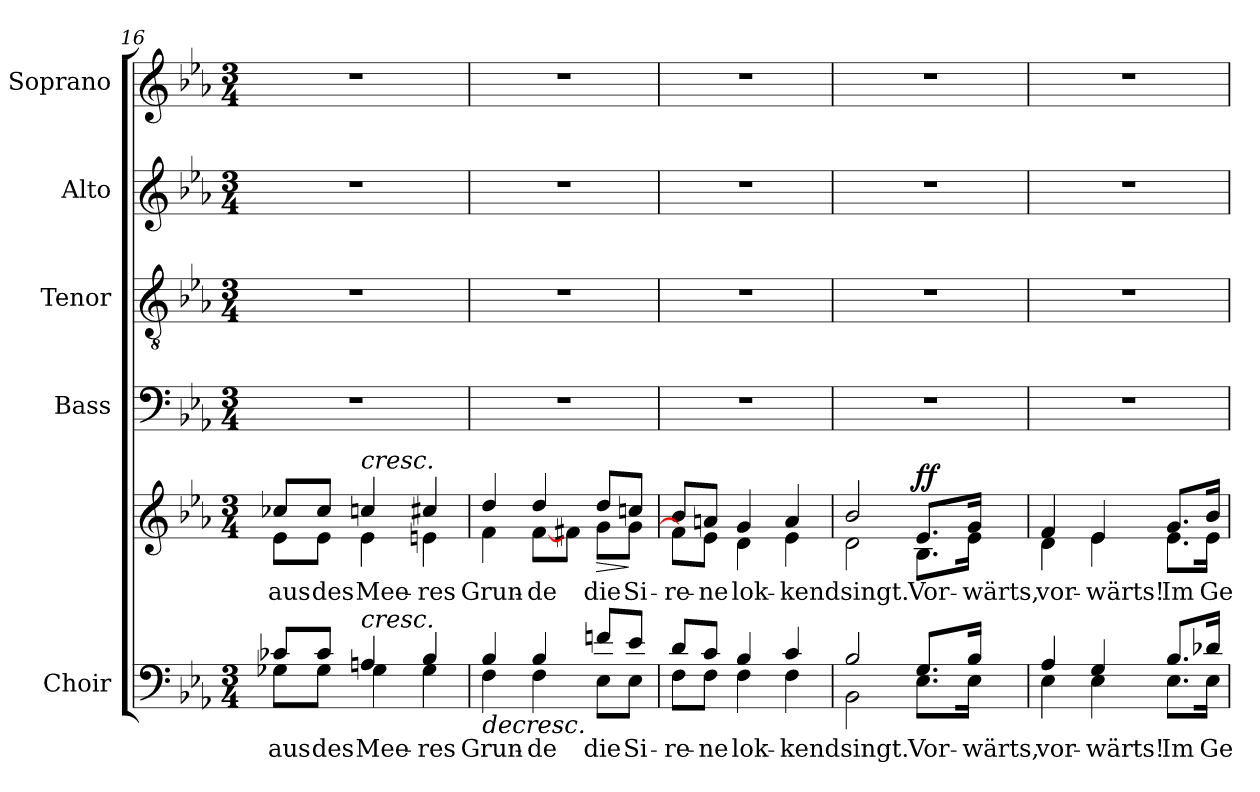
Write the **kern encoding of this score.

**kern	**text	**kern	**text	**dynam	**kern	**kern	**kern	**kern
*part5	*part5	*part5	*part5	*part5	*part4	*part3	*part2	*part1
*staff6	*staff6	*staff5	*staff5	*staff5/6	*staff4	*staff3	*staff2	*staff1
*I"Choir	*	*	*	*	*I"Bass	*I"Tenor	*I"Alto	*I"Soprano
*I'Choir	*	*	*	*	*I'B.	*I'T.	*I'A.	*I'S.
*clefF4	*	*clefG2	*	*	*clefF4	*clefGv2	*clefG2	*clefG2
*	*	*	*	*	*	*ITrd7c12	*	*
*k[b-e-a-]	*	*k[b-e-a-]	*	*	*k[b-e-a-]	*k[b-e-a-]	*k[b-e-a-]	*k[b-e-a-]
*E-:	*	*E-:	*	*	*E-:	*E-:	*E-:	*E-:
*M3/4	*	*M3/4	*	*	*M3/4	*M3/4	*M3/4	*M3/4
=16	=16	=16	=16	=16	=16	=16	=16	=16
!	!LO:LY:b:color=#000000	!	!	!	!	!	!	!
*^	*	*	*	*	*	*	*	*
!	!	!	!	!LO:LY:b:color=#000000	!	!LO:N:vis=1	!LO:N:vis=1	!LO:N:vis=1	!LO:N:vis=1
*	*	*	*^	*	*	*	*	*	*
8c-Xi/L	8G-Xi\L	aus	8cc-Xi/L	8e-i\L	aus	.	2.r	2.r	2.r	2.r
!	!	!LO:LY:b:color=#000000	!	!	!	!	!	!	!	!
!	!	!	!	!	!LO:LY:b:color=#000000	!	!	!	!	!
8c-i/J	8G-i\J	des	8cc-i/J	8e-i\J	des	.	.	.	.	.
!	!	!LO:LY:b:color=#000000	!	!	!	!	!	!	!	!
!	!	!	!LO:TX:a:i:t=cresc.	!	!	!	!	!	!	!
!LO:TX:a:i:t=cresc.	!	!	!	!	!	!	!	!	!	!
!	!	!	!	!	!LO:LY:b:color=#000000	!	!	!	!	!
4Ani/	4G-i\	Mee-	4ccni/	4e-i\	Mee-	.	.	.	.	.
!	!	!LO:LY:b:color=#000000	!	!	!	!	!	!	!	!
!	!	!	!	!	!LO:LY:b:color=#000000	!	!	!	!	!
4B-i/	4G-i\	-res	4cc#Xi/	4eni\	-res	.	.	.	.	.
!!LO:PB:g=z
=17	=17	=17	=17	=17	=17	=17	=17	=17	=17	=17
!	!	!LO:LY:b:color=#000000	!	!	!	!LO:HP:b=2	!	!	!	!
!	!	!	!	!	!LO:LY:b:color=#000000	!	!LO:N:vis=1	!LO:N:vis=1	!LO:N:vis=1	!LO:N:vis=1
4B-i/	4Fi\	Grun-	4ddi/	4fi\	Grun-	>	2.r	2.r	2.r	2.r
!	!	!LO:LY:b:color=#000000	!	!	!	!	!	!	!	!
!	!	!	!	!	!LO:LY:b:color=#000000	!	!	!	!	!
4B-i/	4Fi\	-de	4ddi/	[<8fi\L	-de	.	.	.	.	.
.	.	.	.	8f#Xi\J	.	.	.	.	.	.
!	!	!LO:LY:b:color=#000000	!	!	!	!	!	!	!	!
!	!	!	!	!	!LO:LY:b:color=#000000	!LO:HP:b	!	!	!	!
8fni/L	8E-i\L	die	8ddi/L	8gi\L	die	>	.	.	.	.
!	!	!LO:LY:b:color=#000000	!	!	!	!	!	!	!	!
!	!	!	!	!	!LO:LY:b:color=#000000	!	!	!	!	!
8e-i/J	8E-i\J	Si-	8ccni/J	8gi\J	Si-	]	.	.	.	.
=18	=18	=18	=18	=18	=18	=18	=18	=18	=18	=18
!	!	!LO:LY:b:color=#000000	!	!	!	!	!	!	!	!
!	!	!	!	!	!LO:LY:b:color=#000000	!	!LO:N:vis=1	!LO:N:vis=1	!LO:N:vis=1	!LO:N:vis=1
8di/L	8Fi\L	-re-	8b-i/L	8fni\L]	-re-	.	2.r	2.r	2.r	2.r
!	!	!LO:LY:b:color=#000000	!	!	!	!	!	!	!	!
!	!	!	!	!	!LO:LY:b:color=#000000	!	!	!	!	!
8ci/J	8Fi\J	-ne	8ani/J	8e-i\J	-ne	.	.	.	.	.
!	!	!LO:LY:b:color=#000000	!	!	!	!	!	!	!	!
!	!	!	!	!	!LO:LY:b:color=#000000	!	!	!	!	!
4B-i/	4Fi\	lok-	4gi/	4di\	lok-	.	.	.	.	.
!	!	!LO:LY:b:color=#000000	!	!	!	!	!	!	!	!
!	!	!	!	!	!LO:LY:b:color=#000000	!	!	!	!	!
4ci/	4Fi\	-kend	4ai/	4e-i\	-kend	.	.	.	.	.
=19	=19	=19	=19	=19	=19	=19	=19	=19	=19	=19
!	!	!LO:LY:b:color=#000000	!	!	!	!	!	!	!	!
!	!	!	!	!	!LO:LY:b:color=#000000	!	!LO:N:vis=1	!LO:N:vis=1	!LO:N:vis=1	!LO:N:vis=1
2B-i/	2BB-i\	singt.	2b-i/	2di\	singt.	.	2.r	2.r	2.r	2.r
!	!	!LO:LY:b:color=#000000	!	!	!	!	!	!	!	!
!	!	!	!	!	!LO:LY:b:color=#000000	!	!	!	!	!
8.Gi/L	8.E-i\L	Vor-	8.e-i/L	8.B-i\L	Vor-	f f	.	.	.	.
!	!	!LO:LY:b:color=#000000	!	!	!	!	!	!	!	!
!	!	!	!	!	!LO:LY:b:color=#000000	!	!	!	!	!
16B-i/Jk	16E-i\Jk	-wärts,	16gi/Jk	16e-i\Jk	-wärts,	.	.	.	.	.
*v	*v	*	*	*	*	*	*	*	*	*
*	*	*v	*v	*	*	*	*	*	*
.	.	.	.	]	.	.	.	.
=20	=20	=20	=20	=20	=20	=20	=20	=20
!	!LO:LY:b:color=#000000	!	!	!	!	!	!	!
*^	*	*	*	*	*	*	*	*
!	!	!	!	!LO:LY:b:color=#000000	!	!LO:N:vis=1	!LO:N:vis=1	!LO:N:vis=1	!LO:N:vis=1
*	*	*	*^	*	*	*	*	*	*
4A-i/	4E-i\	vor-	4fi/	4di\	vor-	.	2.r	2.r	2.r	2.r
!	!	!LO:LY:b:color=#000000	!	!	!	!	!	!	!	!
!	!	!	!	!	!LO:LY:b:color=#000000	!	!	!	!	!
4Gi/	4E-i\	-wärts!	4e-i/	4e-i\	-wärts!	.	.	.	.	.
!	!	!LO:LY:b:color=#000000	!	!	!	!	!	!	!	!
!	!	!	!	!	!LO:LY:b:color=#000000	!	!	!	!	!
8.B-i/L	8.E-i\L	Im	8.gi/L	8.e-i\L	Im	.	.	.	.	.
!	!	!LO:LY:b:color=#000000	!	!	!	!	!	!	!	!
!	!	!	!	!	!LO:LY:b:color=#000000	!	!	!	!	!
16d-Xi/Jk	16E-i\Jk	Ge-	16b-i/Jk	16e-i\Jk	Ge-	.	.	.	.	.
*v	*v	*	*	*	*	*	*	*	*	*
*	*	*v	*v	*	*	*	*	*	*
=	=	=	=	=	=	=	=	=
*-	*-	*-	*-	*-	*-	*-	*-	*-
